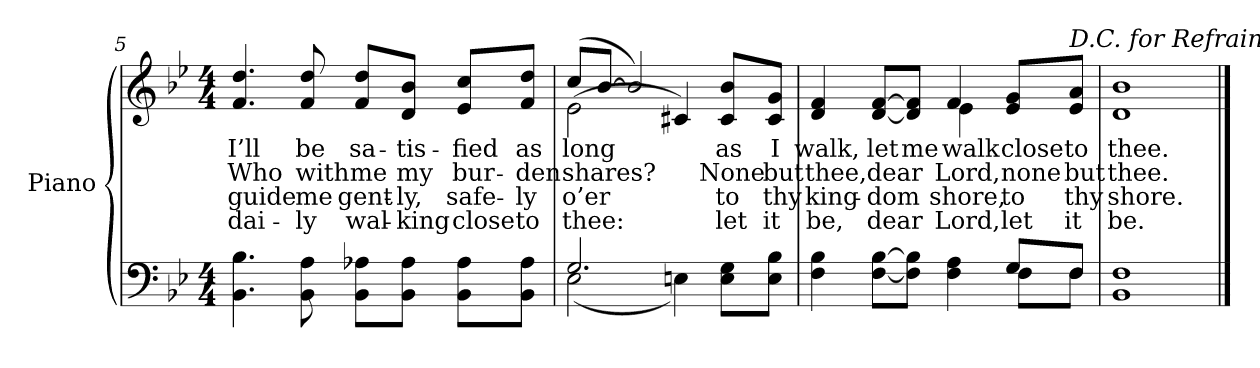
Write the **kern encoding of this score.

**kern	**kern	**text	**text	**text	**text
*part2	*part1	*part1	*part1	*part1	*part1
*staff2	*staff1	*staff1	*staff1	*staff1	*staff1
*I"Piano	*I"Piano	*	*	*	*
*I'Pno.	*I'Pno.	*	*	*	*
!!LO:LB:g=z
*clefF4	*clefG2	*	*	*	*
*k[b-e-]	*k[b-e-]	*	*	*	*
*B-:	*B-:	*	*	*	*
*M4/4	*M4/4	*	*	*	*
=5	=5	=5	=5	=5	=5
!	!	!LO:LY:b:color=#000000	!LO:LY:b:color=#000000	!LO:LY:b:color=#000000	!LO:LY:b:color=#000000
4.BB-i\ 4.B-i	4.fi/ 4.ddi	I’ll	Who	guide	dai-
!	!	!LO:LY:b:color=#000000	!LO:LY:b:color=#000000	!LO:LY:b:color=#000000	!LO:LY:b:color=#000000
8BB-i\ 8Ai	8fi/ 8ddi	be	with	-me	ly
!	!	!LO:LY:b:color=#000000	!LO:LY:b:color=#000000	!LO:LY:b:color=#000000	!LO:LY:b:color=#000000
8BB-i\ 8A-Xi\L	8fi/ 8ddi/L	sa-	me	gent-	-wal-
!	!	!LO:LY:b:color=#000000	!LO:LY:b:color=#000000	!LO:LY:b:color=#000000	!LO:LY:b:color=#000000
8BB-i\ 8A-i\J	8di/ 8b-i/J	-tis-	my	-ly,	king
!	!	!LO:LY:b:color=#000000	!LO:LY:b:color=#000000	!LO:LY:b:color=#000000	!LO:LY:b:color=#000000
8BB-i\ 8A-i\L	8e-i/ 8cci/L	-fied	bur-	safe-	-close
!	!	!LO:LY:b:color=#000000	!LO:LY:b:color=#000000	!LO:LY:b:color=#000000	!LO:LY:b:color=#000000
8BB-i\ 8A-i\J	8fi/ 8ddi/J	as	-den	ly	to
=6	=6	=6	=6	=6	=6
*^	*	*	*	*	*
!	!	!	!LO:LY:b:color=#000000	!LO:LY:b:color=#000000	!LO:LY:b:color=#000000	!LO:LY:b:color=#000000
*	*	*^	*	*	*	*
2.Gi/	(2E-i\	(8cci/L	(2e-i\	long	shares?	o’er	thee:
.	.	[8b-i/J	.	.	.	.	.
.	.	2b-i/])	.	.	.	.	.
.	4Eni\)	.	4c#Xi/)	.	.	.	.
!	!	!	!	!LO:LY:b:color=#000000	!LO:LY:b:color=#000000	!LO:LY:b:color=#000000	!LO:LY:b:color=#000000
8Ei\ 8Gi\L	4ryy	8c#i/ 8b-i/L	4ryy	as	None	to	let
!	!	!	!	!LO:LY:b:color=#000000	!LO:LY:b:color=#000000	!LO:LY:b:color=#000000	!LO:LY:b:color=#000000
8Ei\ 8B-i\J	.	8c#i/ 8gi/J	.	I	but	thy	it
=7	=7	=7	=7	=7	=7	=7	=7
!	!	!	!	!LO:LY:b:color=#000000	!LO:LY:b:color=#000000	!LO:LY:b:color=#000000	!LO:LY:b:color=#000000
4Fi\ 4B-i	2.ryy	4di/ 4fi	2ryy	walk,	thee,	king-	-be,
!	!	!	!	!LO:LY:b:color=#000000	!LO:LY:b:color=#000000	!LO:LY:b:color=#000000	!LO:LY:b:color=#000000
[8Fi\ [8B-i\L	.	[8di/ [8fi/L	.	let	dear	dom	dear
!	!	!	!	!LO:LY:b:color=#000000	!	!	!
8Fi]\ 8B-i]\J	.	8di]/ 8fi]/J	.	me	.	.	.
!	!	!	!	!LO:LY:b:color=#000000	!LO:LY:b:color=#000000	!LO:LY:b:color=#000000	!LO:LY:b:color=#000000
4Fi\ 4Ai	.	4fi/	4e-i\	walk	Lord,	shore,	Lord,
!	!	!	!	!LO:LY:b:color=#000000	!LO:LY:b:color=#000000	!LO:LY:b:color=#000000	!LO:LY:b:color=#000000
8Gi/L	8Fi\L	8e-i/ 8gi/L	4ryy	close	none	to	let
!	!	!LO:TX:a:i:t=D.C. for Refrain	!	!	!	!	!
!	!	!	!	!LO:LY:b:color=#000000	!LO:LY:b:color=#000000	!LO:LY:b:color=#000000	!LO:LY:b:color=#000000
8Fi/J	8Fi\J	8e-i/ 8ai/J	.	to	but	thy	it
*v	*v	*	*	*	*	*	*
*	*v	*v	*	*	*	*
=8	=8	=8	=8	=8	=8
*^	*	*	*	*	*
!	!	!	!LO:LY:b:color=#000000	!LO:LY:b:color=#000000	!LO:LY:b:color=#000000	!LO:LY:b:color=#000000
*v	*v	*	*	*	*	*
1BB-i 1Fi	1di 1b-i	thee.	thee.	shore.	be.
==	==	==	==	==	==
*-	*-	*-	*-	*-	*-
